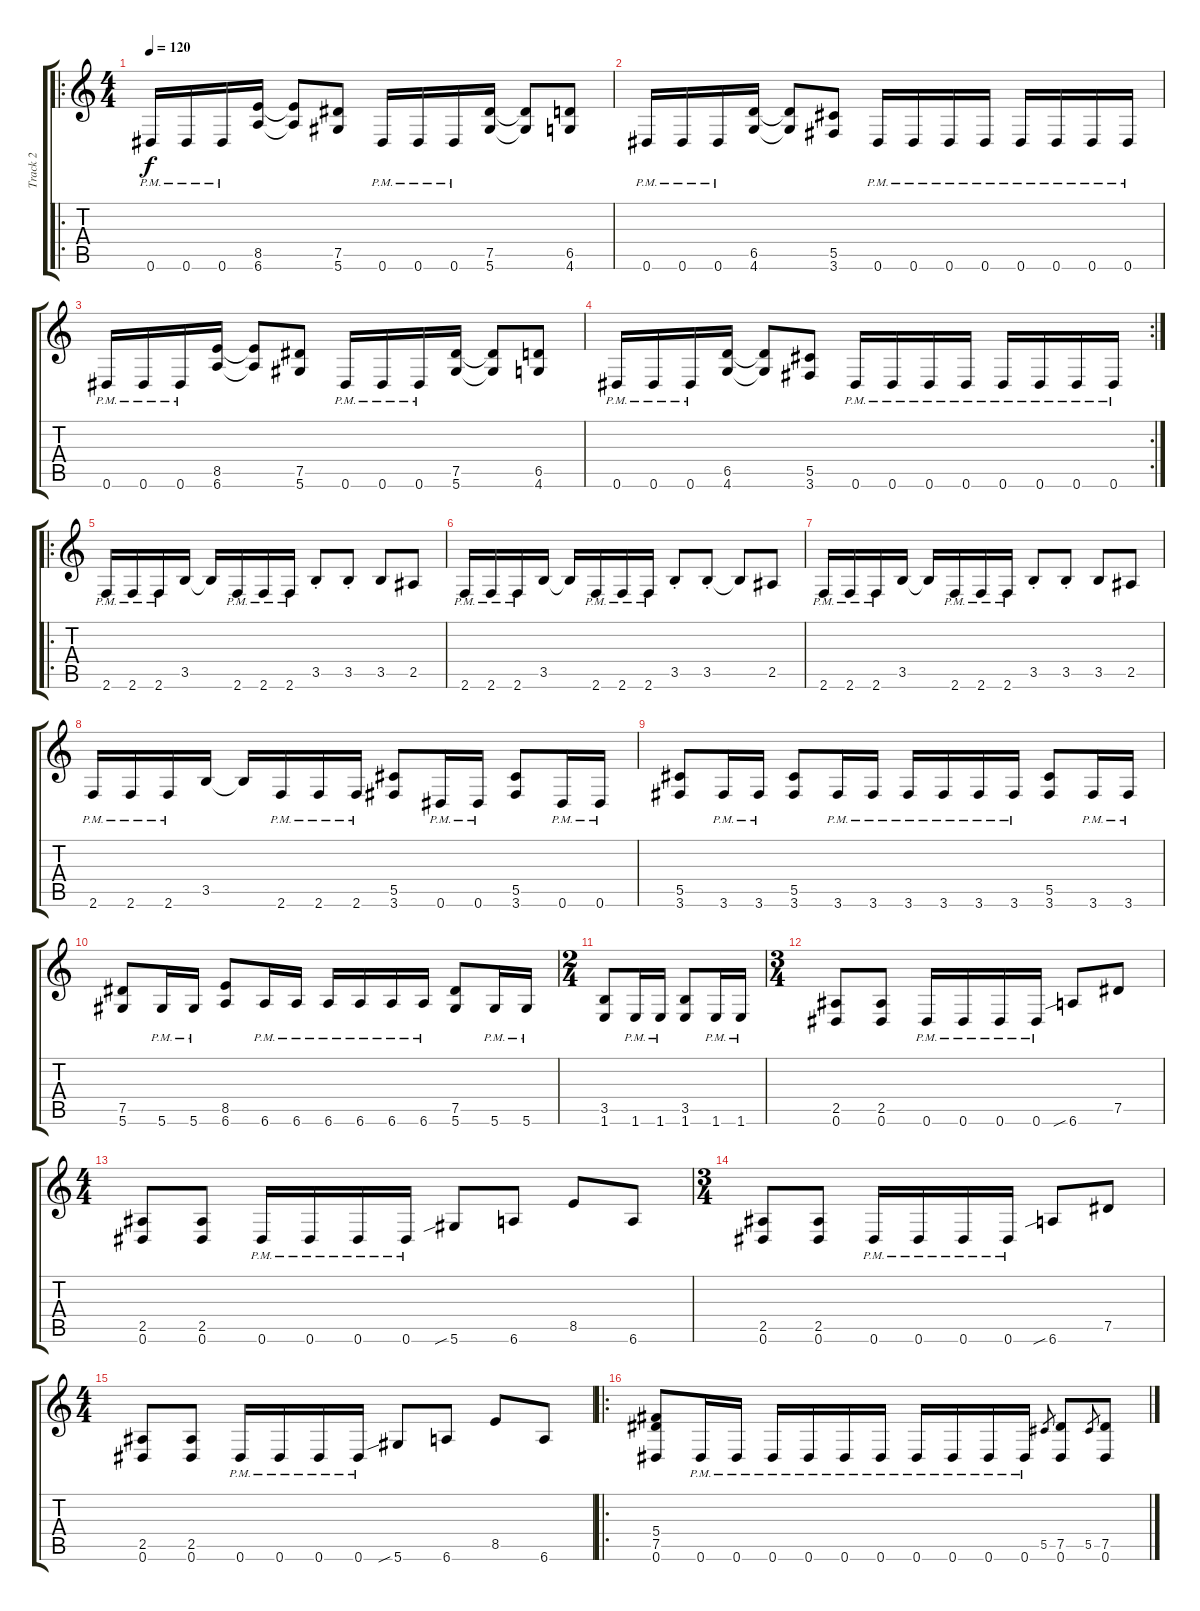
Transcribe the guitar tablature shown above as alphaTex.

\track ("Track 2" "Track 2") {instrument distortionguitar}
\staff {score tabs}
\tuning (Eb4 Bb3 Gb3 Db3 Ab2 Eb2) {hide}
\ro
\ts (4 4)
\tempo 120
\clef g2
\ks c
0.6{pm}.16{dy f} 0.6{pm}.16 0.6{pm}.16 (8.5 6.6).16 (8.5{t} 6.6{t}).8 (7.5 5.6).8 0.6{pm}.16 0.6{pm}.16 0.6{pm}.16 (7.5 5.6).16 (7.5{t} 5.6{t}).8 (6.5 4.6).8 |
0.6{pm}.16 0.6{pm}.16 0.6{pm}.16 (6.5 4.6).16 (6.5{t} 4.6{t}).8 (5.5 3.6).8 0.6{pm}.16 0.6{pm}.16 0.6{pm}.16 0.6{pm}.16 0.6{pm}.16 0.6{pm}.16 0.6{pm}.16 0.6{pm}.16 |
0.6{pm}.16 0.6{pm}.16 0.6{pm}.16 (8.5 6.6).16 (8.5{t} 6.6{t}).8 (7.5 5.6).8 0.6{pm}.16 0.6{pm}.16 0.6{pm}.16 (7.5 5.6).16 (7.5{t} 5.6{t}).8 (6.5 4.6).8 |
\rc 2
0.6{pm}.16 0.6{pm}.16 0.6{pm}.16 (6.5 4.6).16 (6.5{t} 4.6{t}).8 (5.5 3.6).8 0.6{pm}.16 0.6{pm}.16 0.6{pm}.16 0.6{pm}.16 0.6{pm}.16 0.6{pm}.16 0.6{pm}.16 0.6{pm}.16 |
\ro
2.6{pm}.16 2.6{pm}.16 2.6{pm}.16 3.5.16 3.5{t}.16 2.6{pm}.16 2.6{pm}.16 2.6{pm}.16 3.5{st}.8 3.5{st}.8 3.5.8 2.5.8 |
2.6{pm}.16 2.6{pm}.16 2.6{pm}.16 3.5.16 3.5{t}.16 2.6{pm}.16 2.6{pm}.16 2.6{pm}.16 3.5{st}.8 3.5{st}.8 3.5{t}.8 2.5.8 |
2.6{pm}.16 2.6{pm}.16 2.6{pm}.16 3.5.16 3.5{t}.16 2.6{pm}.16 2.6{pm}.16 2.6{pm}.16 3.5{st}.8 3.5{st}.8 3.5.8 2.5.8 |
2.6{pm}.16 2.6{pm}.16 2.6{pm}.16 3.5.16 3.5{t}.16 2.6{pm}.16 2.6{pm}.16 2.6{pm}.16 (5.5 3.6).8 0.6{pm}.16 0.6{pm}.16 (5.5 3.6).8 0.6{pm}.16 0.6{pm}.16 |
(5.5 3.6).8 3.6{pm}.16 3.6{pm}.16 (5.5 3.6).8 3.6{pm}.16 3.6{pm}.16 3.6{pm}.16 3.6{pm}.16 3.6{pm}.16 3.6{pm}.16 (5.5 3.6).8 3.6{pm}.16 3.6{pm}.16 |
(7.5 5.6).8 5.6{pm}.16 5.6{pm}.16 (8.5 6.6).8 6.6{pm}.16 6.6{pm}.16 6.6{pm}.16 6.6{pm}.16 6.6{pm}.16 6.6{pm}.16 (7.5 5.6).8 5.6{pm}.16 5.6{pm}.16 |
\ts (2 4)
(3.5 1.6).8 1.6{pm}.16 1.6{pm}.16 (3.5 1.6).8 1.6{pm}.16 1.6{pm}.16 |
\ts (3 4)
(2.5 0.6).8 (2.5 0.6).8 0.6{pm}.16 0.6{pm}.16 0.6{pm}.16 0.6{pm}.16 6.6{sib}.8 7.5.8 |
\ts (4 4)
(2.5 0.6).8 (2.5 0.6).8 0.6{pm}.16 0.6{pm}.16 0.6{pm}.16 0.6{pm}.16 5.6{sib}.8 6.6.8 8.5.8 6.6.8 |
\ts (3 4)
(2.5 0.6).8 (2.5 0.6).8 0.6{pm}.16 0.6{pm}.16 0.6{pm}.16 0.6{pm}.16 6.6{sib}.8 7.5.8 |
\ts (4 4)
(2.5 0.6).8 (2.5 0.6).8 0.6{pm}.16 0.6{pm}.16 0.6{pm}.16 0.6{pm}.16 5.6{sib}.8 6.6.8 8.5.8 6.6.8 |
\ro
(5.4 7.5 0.6).8 0.6{pm}.16 0.6{pm}.16 0.6{pm}.16 0.6{pm}.16 0.6{pm}.16 0.6{pm}.16 0.6{pm}.16 0.6{pm}.16 0.6{pm}.16 0.6{pm}.16 5.5.8{gr} (7.5 0.6).8 5.5.8{gr} (7.5 0.6).8
